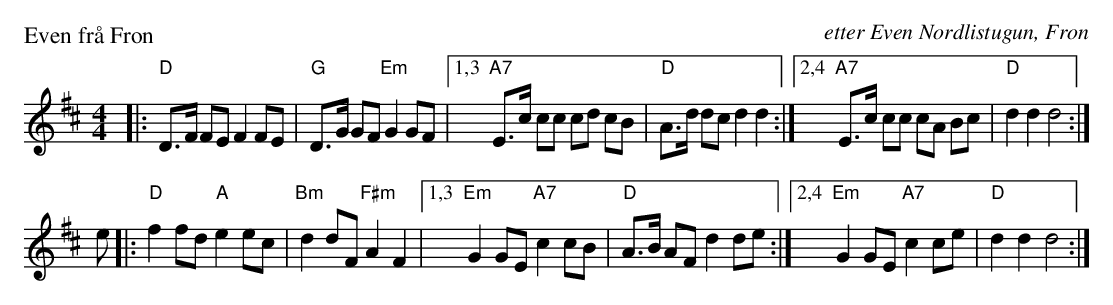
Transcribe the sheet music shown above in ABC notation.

X:1
P: Even fr\aa Fron
O: etter Even Nordlistugun, Fron
M: 4/4
L: 1/8
K: D
|: "D"D>F FE F2 FE | "G"D>G GF "Em"G2 GF |1,3 "A7"E>c cc cd cB | "D"A>d dc d2 d2 \
                                        :|2,4 "A7"E>c cc cA Bc | "D"d2 d2 d4 :|
e- |: "D"f2 fd "A"e2 ec | "Bm"d2 dF "F#m"A2 F2 |1,3 "Em"G2GE "A7"c2 cB | "D"A>B AF d2 de \
                                              :|2,4 "Em"G2GE "A7"c2 ce | "D"d2 d2 d4 :|
